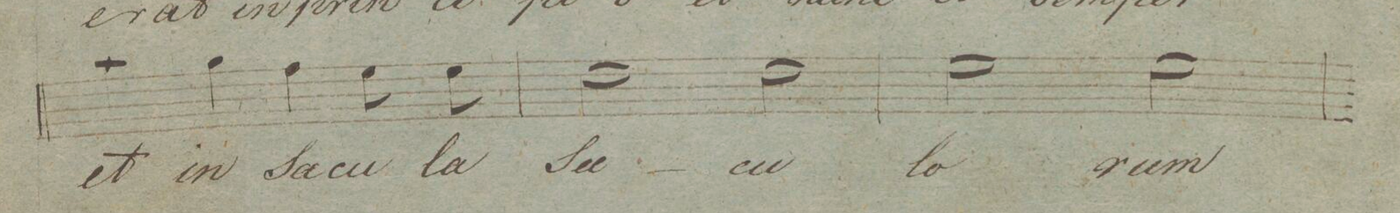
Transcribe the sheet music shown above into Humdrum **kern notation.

**kern	**text	**dynam
*I"Baſso.	*	*
*clefF4	*	*
*k[]	*	*
*met(c|)	*	*
*M2/2	*	*
4c\	et	.
4B\	in	.
4A\	Sæ-	.
8G\	-cu-	.
8G\	-la	.
=82	=82	=82
2F\	Sæ-	.
2F\	-cu-	.
=83	=83	=83
2G\	-lo-	.
2G\	-rum	.
=84	=84	=84
*-	*-	*-
